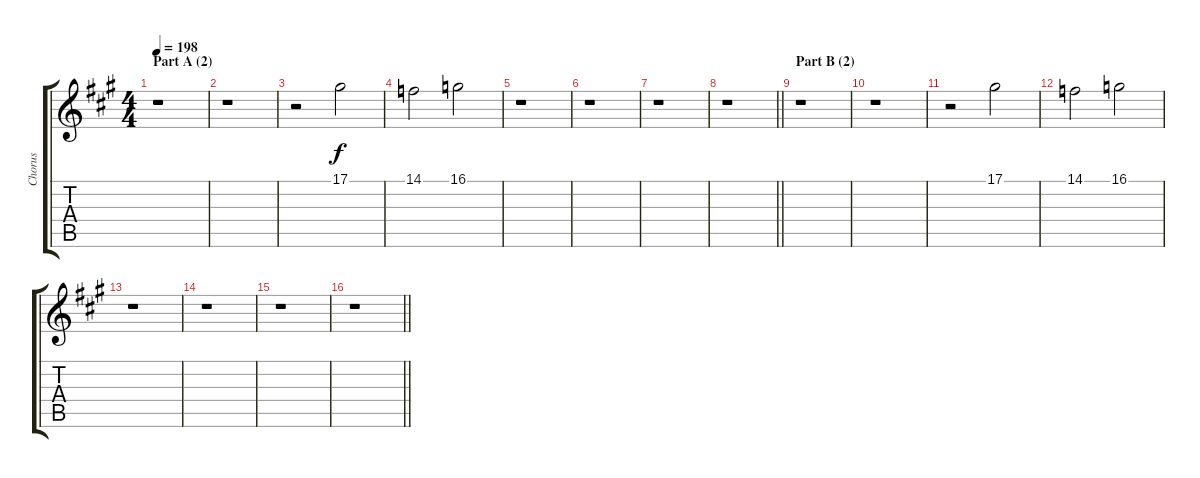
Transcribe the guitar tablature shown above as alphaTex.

\track ("Chorus" "Chorus") {instrument trumpet}
\staff {score tabs}
\tuning (Eb4 Bb3 Gb3 Db3 Ab2 Eb2) {hide}
\ts (4 4)
\section ("" "Part A (2)")
\tempo 198
\clef g2
\ks a
r.1{dy f} |
r.1 |
r.2 17.1.2 |
14.1.2 16.1.2 |
r.1 |
r.1 |
r.1 |
\barLineRight lightlight
r.1 |
\section ("" "Part B (2)")
r.1 |
r.1 |
r.2 17.1.2 |
14.1.2 16.1.2 |
r.1 |
r.1 |
r.1 |
\barLineRight lightlight
r.1
